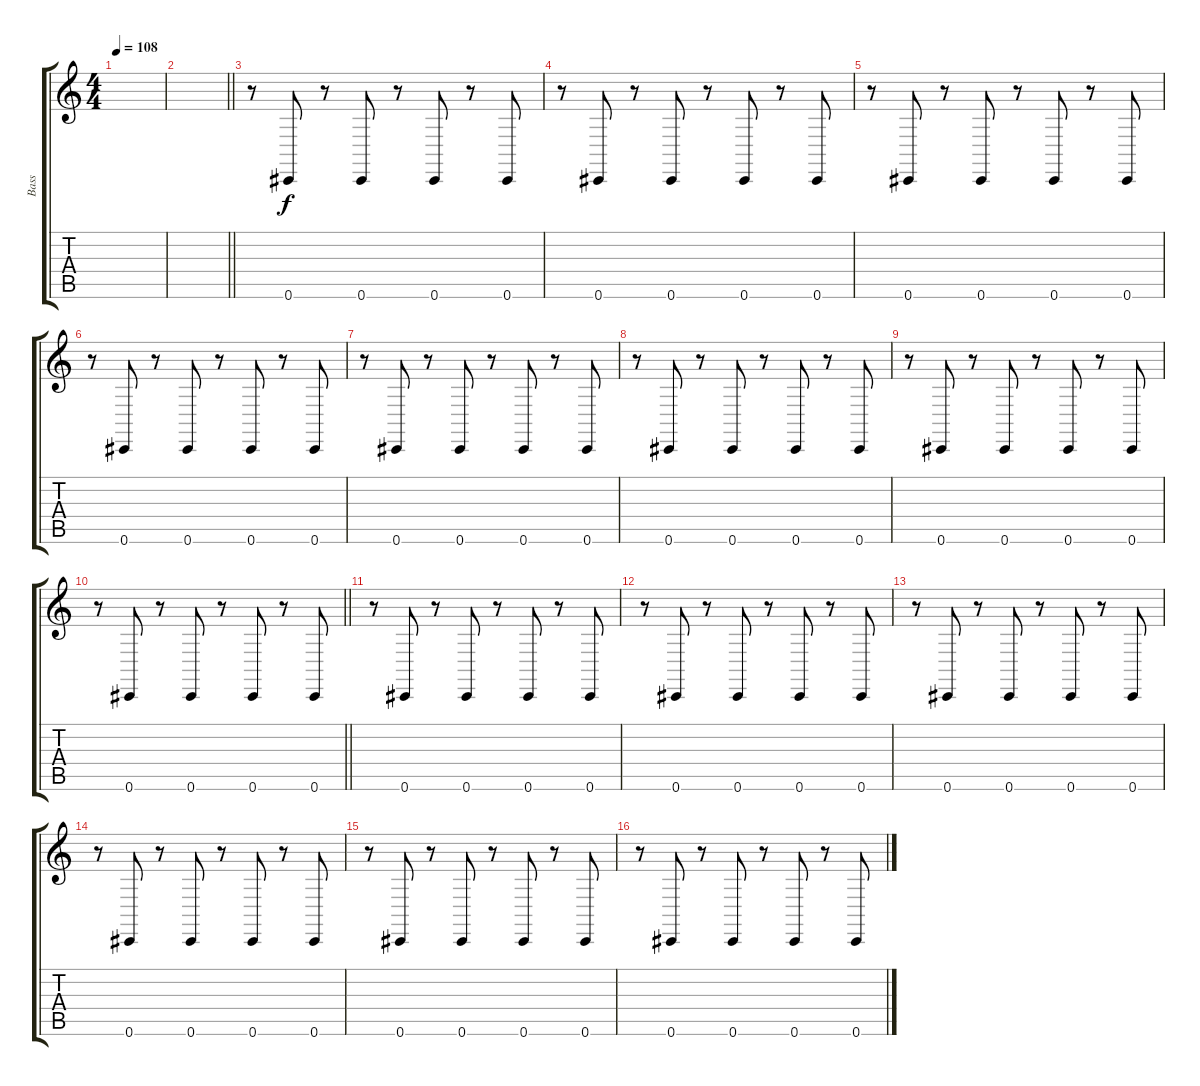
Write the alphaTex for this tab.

\track ("Bass" "Bass") {instrument lead8bassandlead}
\staff {score tabs}
\tuning (Eb4 Bb3 Gb3 Db3 Ab2 Db2) {hide}
\ts (4 4)
\section ("" "")
\tempo 108
\clef g2
\ks c
|
\barLineRight lightlight
|
\section ("" "")
r.8 0.6.8 r.8 0.6.8 r.8 0.6.8 r.8 0.6.8 |
r.8 0.6.8 r.8 0.6.8 r.8 0.6.8 r.8 0.6.8 |
r.8 0.6.8 r.8 0.6.8 r.8 0.6.8 r.8 0.6.8 |
r.8 0.6.8 r.8 0.6.8 r.8 0.6.8 r.8 0.6.8 |
r.8 0.6.8 r.8 0.6.8 r.8 0.6.8 r.8 0.6.8 |
r.8 0.6.8 r.8 0.6.8 r.8 0.6.8 r.8 0.6.8 |
r.8 0.6.8 r.8 0.6.8 r.8 0.6.8 r.8 0.6.8 |
\barLineRight lightlight
r.8 0.6.8 r.8 0.6.8 r.8 0.6.8 r.8 0.6.8 |
\section ("" "")
r.8 0.6.8 r.8 0.6.8 r.8 0.6.8 r.8 0.6.8 |
r.8 0.6.8 r.8 0.6.8 r.8 0.6.8 r.8 0.6.8 |
r.8 0.6.8 r.8 0.6.8 r.8 0.6.8 r.8 0.6.8 |
r.8 0.6.8 r.8 0.6.8 r.8 0.6.8 r.8 0.6.8 |
r.8 0.6.8 r.8 0.6.8 r.8 0.6.8 r.8 0.6.8 |
r.8 0.6.8 r.8 0.6.8 r.8 0.6.8 r.8 0.6.8
